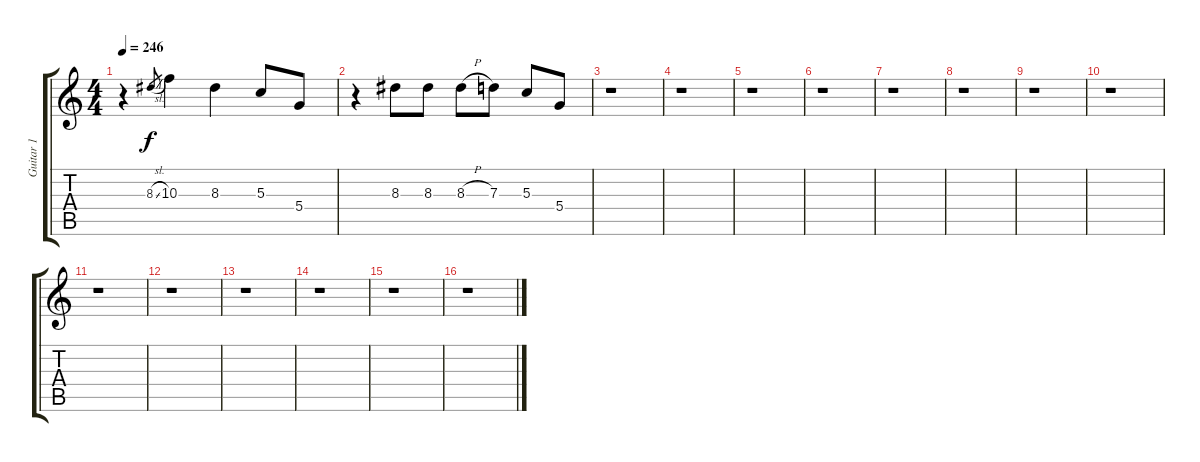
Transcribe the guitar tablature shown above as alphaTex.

\track ("Guitar 1" "Guitar 1") {instrument distortionguitar}
\staff {score tabs}
\tuning (E4 B3 G3 D3 A2 E2) {hide}
\ts (4 4)
\tempo 246
\clef g2
\ks c
r.4{dy f} 8.3{sl}.8{gr} 10.3.4 8.3.4 5.3.8 5.4.8 |
r.4 8.3.8 8.3.8 8.3{h}.8 7.3.8 5.3.8 5.4.8 |
r.1 |
r.1 |
r.1 |
r.1 |
r.1 |
r.1 |
r.1 |
r.1 |
r.1 |
r.1 |
r.1 |
r.1 |
r.1 |
r.1
